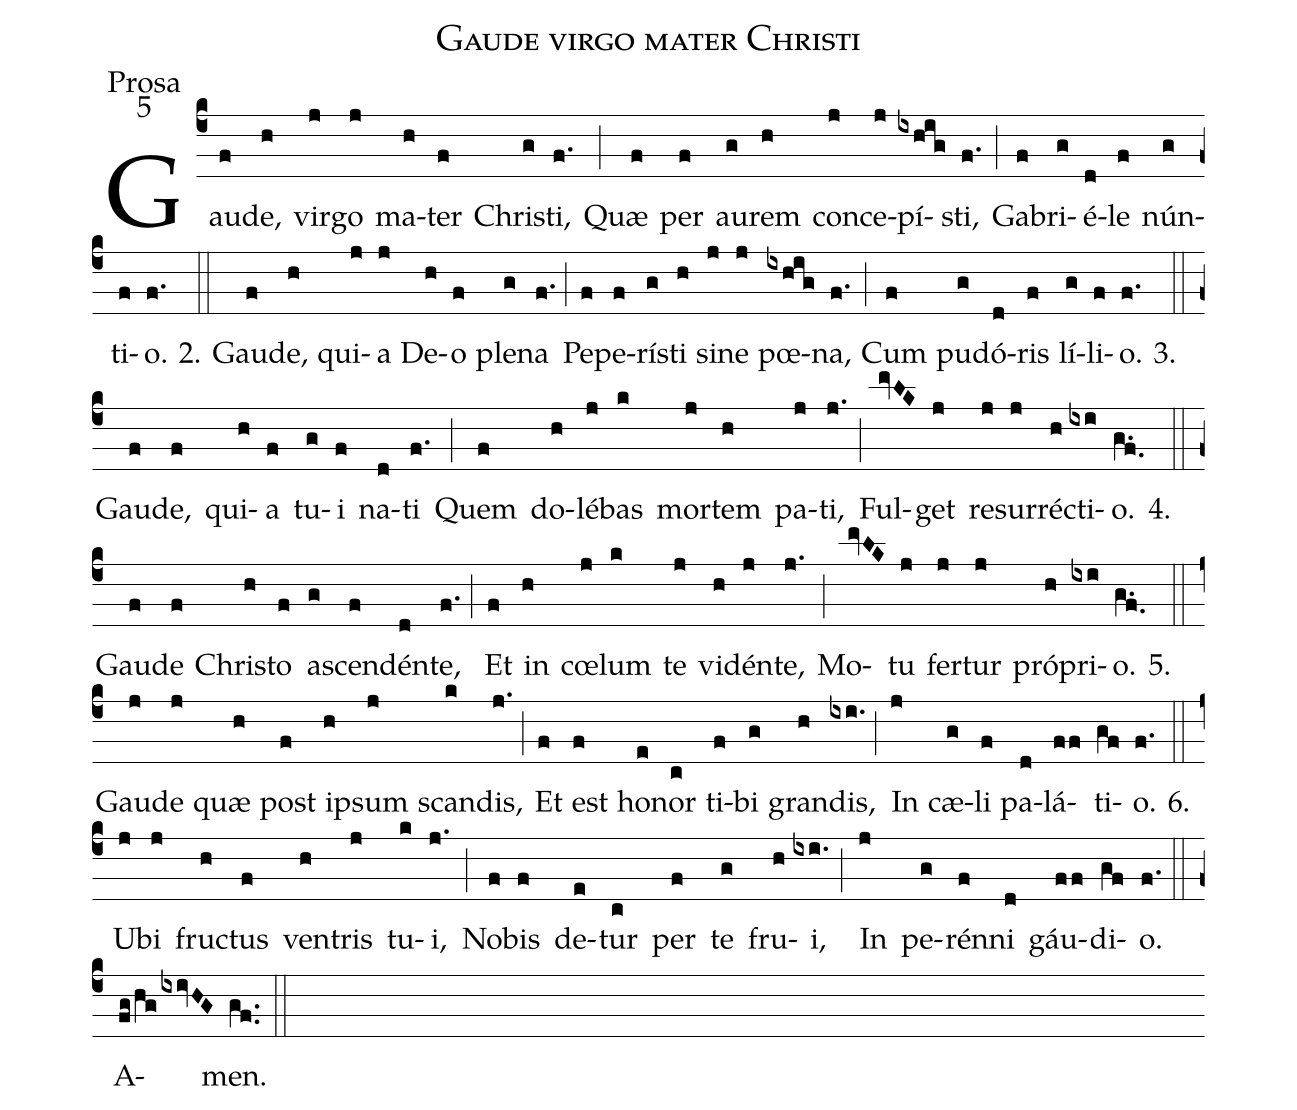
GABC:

name:Gaude virgo mater Christi;
office-part:Prosa;
mode:5;
%%
(c4)Gau(f)de,(h) vir(j)go(j) ma(h)ter(f) Chri(g)sti,(f.) (;)
Quæ(f) per(f) au(g)rem(h) con(j)ce(j)pí(ixhig)sti,(f.) (;)
Ga(f)bri(g)é(d)le(f) nún(g)ti(f)o.(f.)

2.(::) Gau(f)de,(h) qui(j)a(j) De(h)o(f) ple(g)na(f.) (;)
Pe(f)pe(f)rí(g)sti(h) si(j)ne(j) pœ(ixhig)na,(f.) (;)
Cum(f) pu(g)dó(d)ris(f) lí(g)li(f)o.(f.)

3.(::) Gau(f)de,(f) qui(h)a(f) tu(g)i(f) na(d)ti(f.) (;)
Quem(f) do(h)lé(j)bas(k) mor(j)tem(h) pa(j)ti,(j.) (;)
Ful(mvLK)get(j) re(j)sur(j)ré(h)cti(ixi)o.(g.f.)

4.(::) Gau(f)de(f) Chri(h)sto(f) a(g)scen(f)dén(d)te,(f.) (;)
Et(f) in(h) cœ(j)lum(k) te(j) vi(h)dén(j)te,(j.) (;)
Mo(mvLK)tu(j) fer(j)tur(j) pró(h)pri(ixi)o.(g.f.)

5.(::) Gau(j)de(j) quæ(h) post(f) i(h)psum(j) scan(k)dis,(j.) (;)
Et(f) est(f) ho(e)nor(c) ti(f)bi(g) gran(h)dis,(ixi.) (;)
In(j) cæ(g)li(f) pa(d)lá(ff)ti(gf)o.(f.)

6.(::) U(j)bi(j) fru(h)ctus(f) ven(h)tris(j) tu(k)i,(j.) (;)
No(f)bis(f) de(e)tur(c) per(f) te(g) fru(h)i,(ixi.) (;)
In(j) pe(g)rén(f)ni(d) gáu(ff)di(gf)o.(f.) (::)
A(fg/hgixivHG)men.(gf..) (::)
